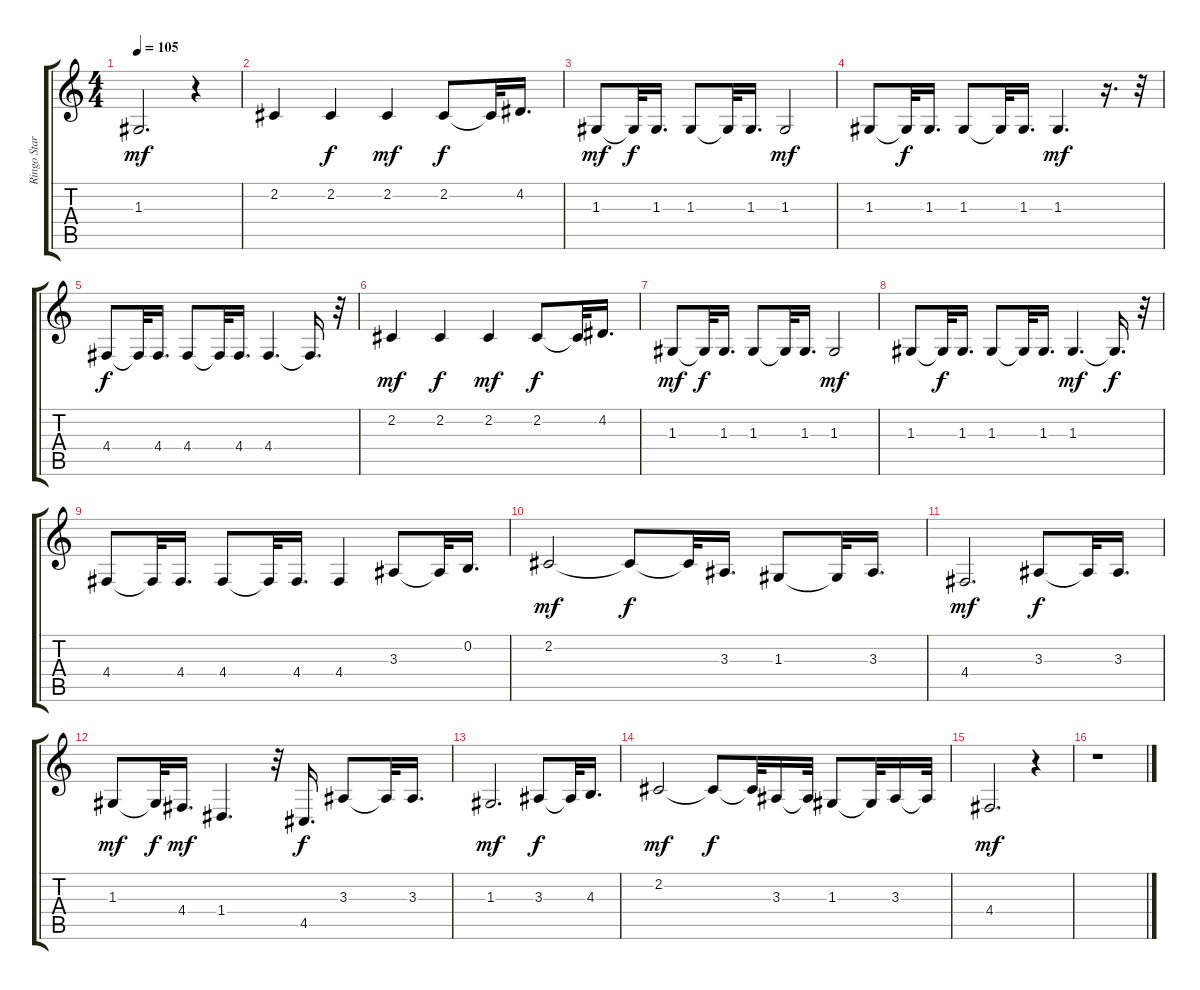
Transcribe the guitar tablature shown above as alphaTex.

\track ("Ringo Starr (Voz)" "Ringo Star") {instrument bassoon}
\staff {score tabs}
\tuning (E4 B3 G3 D3 A2 E2) {hide}
\ts (4 4)
\tempo 105
\clef g2
\ks c
1.3.2{d dy mf} r.4 |
2.2.4 2.2.4{dy f} 2.2.4{dy mf} 2.2.8{dy f} 2.2{t}.32 4.2.16{d} |
1.3.8{dy mf} 1.3{t}.32{dy f} 1.3.16{d} 1.3.8 1.3{t}.32 1.3.16{d} 1.3.2{dy mf} |
1.3.8 1.3{t}.32{dy f} 1.3.16{d} 1.3.8 1.3{t}.32 1.3.16{d} 1.3.4{d dy mf} r.16{d} r.32 |
4.4.8{dy f} 4.4{t}.32 4.4.16{d} 4.4.8 4.4{t}.32 4.4.16{d} 4.4.4{d} 4.4{t}.16{d} r.32 |
2.2.4{dy mf} 2.2.4{dy f} 2.2.4{dy mf} 2.2.8{dy f} 2.2{t}.32 4.2.16{d} |
1.3.8{dy mf} 1.3{t}.32{dy f} 1.3.16{d} 1.3.8 1.3{t}.32 1.3.16{d} 1.3.2{dy mf} |
1.3.8 1.3{t}.32{dy f} 1.3.16{d} 1.3.8 1.3{t}.32 1.3.16{d} 1.3.4{d dy mf} 1.3{t}.16{d dy f} r.32 |
4.4.8 4.4{t}.32 4.4.16{d} 4.4.8 4.4{t}.32 4.4.16{d} 4.4.4 3.3.8 3.3{t}.32 0.2.16{d} |
2.2.2{dy mf} 2.2{t}.8{dy f} 2.2{t}.32 3.3.16{d} 1.3.8 1.3{t}.32 3.3.16{d} |
4.4.2{d dy mf} 3.3.8{dy f} 3.3{t}.32 3.3.16{d} |
1.3.8{dy mf} 1.3{t}.32{dy f} 4.4.16{d dy mf} 1.4.4{d} r.32 4.5.16{d dy f} 3.3.8 3.3{t}.32 3.3.16{d} |
1.3.2{d dy mf} 3.3.8{dy f} 3.3{t}.32 4.3.16{d} |
2.2.2{dy mf} 2.2{t}.8{dy f} 2.2{t}.32 3.3.16 3.3{t}.32 1.3.8 1.3{t}.32 3.3.16 3.3{t}.32 |
4.4.2{d dy mf} r.4 |
r.1
